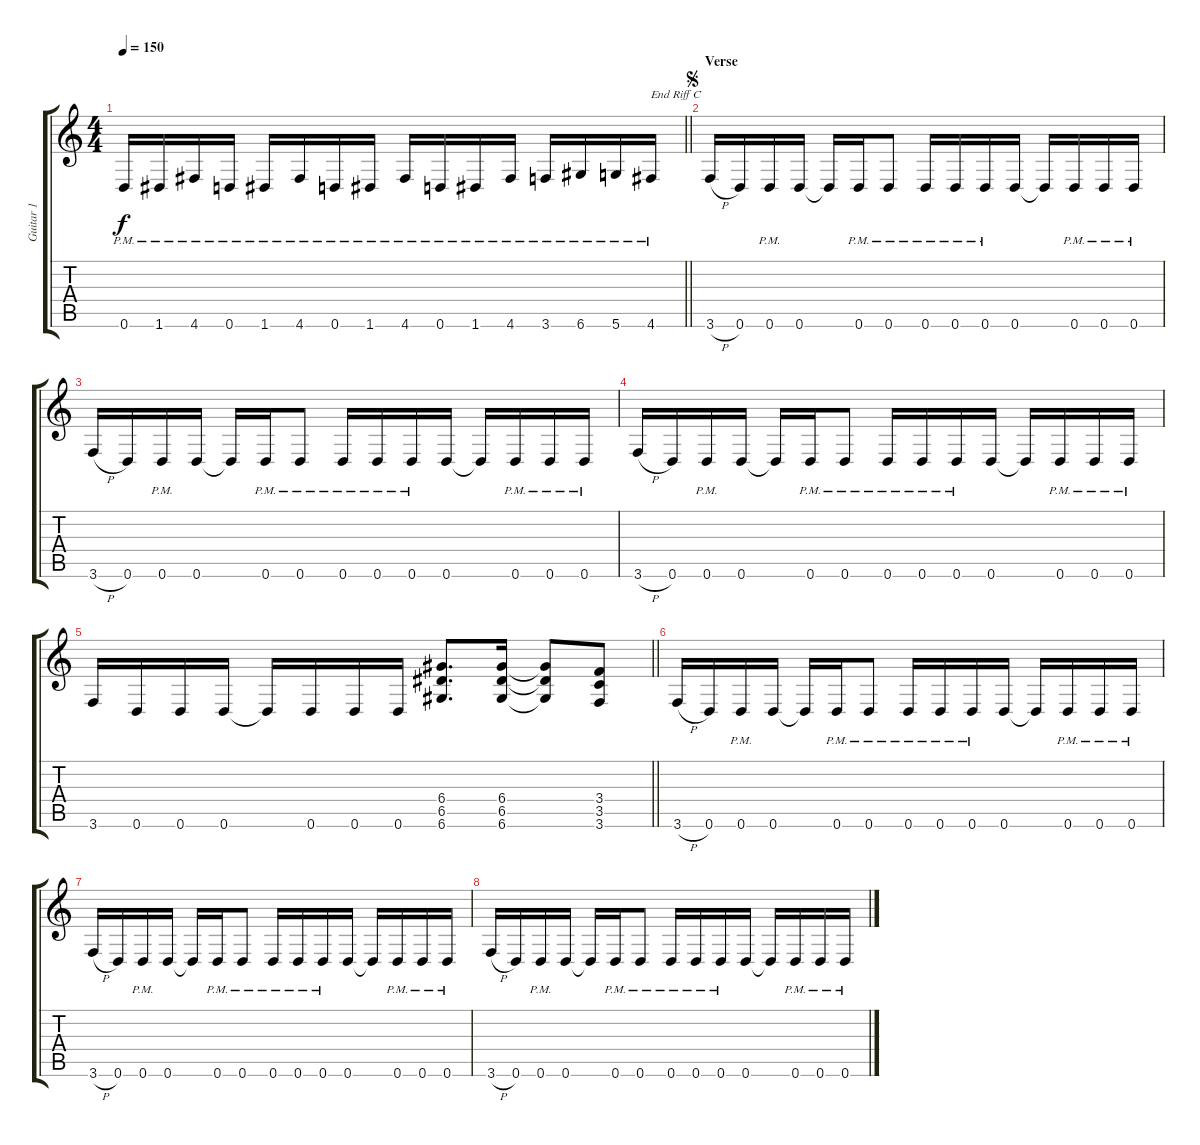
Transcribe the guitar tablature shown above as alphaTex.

\track ("Guitar 1" "Guitar 1") {instrument distortionguitar}
\staff {score tabs}
\tuning (E4 B3 G3 D3 A2 D2) {hide}
\ts (4 4)
\tempo 150
\clef g2
\barLineRight lightlight
\ks c
0.6{pm}.16{dy f} 1.6{pm}.16 4.6{pm}.16 0.6{pm}.16 1.6{pm}.16 4.6{pm}.16 0.6{pm}.16 1.6{pm}.16 4.6{pm}.16 0.6{pm}.16 1.6{pm}.16 4.6{pm}.16 3.6{pm}.16 6.6{pm}.16 5.6{pm}.16 4.6{pm}.16{txt "End Riff C"} |
\section ("" "Verse")
\jump segno
3.6{h}.16 0.6.16 0.6{pm}.16 0.6.16 0.6{t}.16 0.6{pm}.16 0.6{pm}.8 0.6{pm}.16 0.6{pm}.16 0.6{pm}.16 0.6.16 0.6{t}.16 0.6{pm}.16 0.6{pm}.16 0.6{pm}.16 |
3.6{h}.16 0.6.16 0.6{pm}.16 0.6.16 0.6{t}.16 0.6{pm}.16 0.6{pm}.8 0.6{pm}.16 0.6{pm}.16 0.6{pm}.16 0.6.16 0.6{t}.16 0.6{pm}.16 0.6{pm}.16 0.6{pm}.16 |
3.6{h}.16 0.6.16 0.6{pm}.16 0.6.16 0.6{t}.16 0.6{pm}.16 0.6{pm}.8 0.6{pm}.16 0.6{pm}.16 0.6{pm}.16 0.6.16 0.6{t}.16 0.6{pm}.16 0.6{pm}.16 0.6{pm}.16 |
\barLineRight lightlight
3.6.16 0.6.16 0.6.16 0.6.16 0.6{t}.16 0.6.16 0.6.16 0.6.16 (6.4 6.5 6.6).8{d} (6.4 6.5 6.6).16 (6.4{t} 6.5{t} 6.6{t}).8 (3.4 3.5 3.6).8 |
3.6{h}.16 0.6.16 0.6{pm}.16 0.6.16 0.6{t}.16 0.6{pm}.16 0.6{pm}.8 0.6{pm}.16 0.6{pm}.16 0.6{pm}.16 0.6.16 0.6{t}.16 0.6{pm}.16 0.6{pm}.16 0.6{pm}.16 |
3.6{h}.16 0.6.16 0.6{pm}.16 0.6.16 0.6{t}.16 0.6{pm}.16 0.6{pm}.8 0.6{pm}.16 0.6{pm}.16 0.6{pm}.16 0.6.16 0.6{t}.16 0.6{pm}.16 0.6{pm}.16 0.6{pm}.16 |
3.6{h}.16 0.6.16 0.6{pm}.16 0.6.16 0.6{t}.16 0.6{pm}.16 0.6{pm}.8 0.6{pm}.16 0.6{pm}.16 0.6{pm}.16 0.6.16 0.6{t}.16 0.6{pm}.16 0.6{pm}.16 0.6{pm}.16
